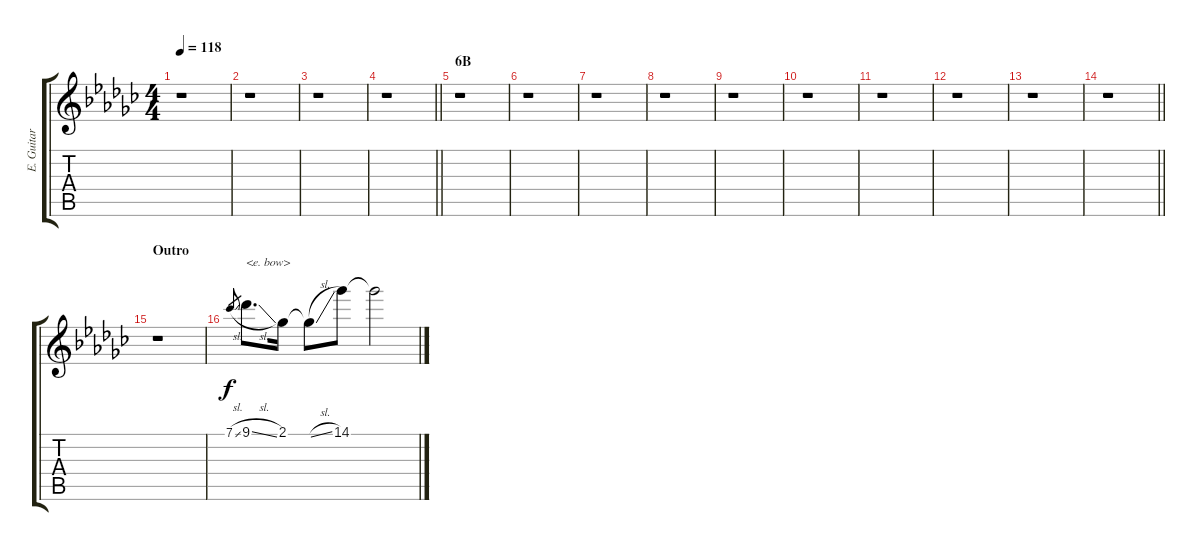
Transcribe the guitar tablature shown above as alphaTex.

\track ("E. Guitar II" "E. Guitar ") {instrument overdrivenguitar}
\staff {score tabs}
\tuning (E4 B3 G3 D3 A2 E2) {hide}
\ts (4 4)
\tempo 118
\clef g2
\ks gb
r.1{dy f} |
r.1 |
r.1 |
\barLineRight lightlight
r.1 |
\section ("" "6B")
r.1 |
r.1 |
r.1 |
r.1 |
r.1 |
r.1 |
r.1 |
r.1 |
r.1 |
\barLineRight lightlight
r.1 |
\section ("" "Outro")
r.1 |
7.1{sl}.8{gr} 9.1{sl}.8{d txt "<e. bow>"} 2.1.16 2.1{sl t}.8 14.1.8 14.1{t}.2
